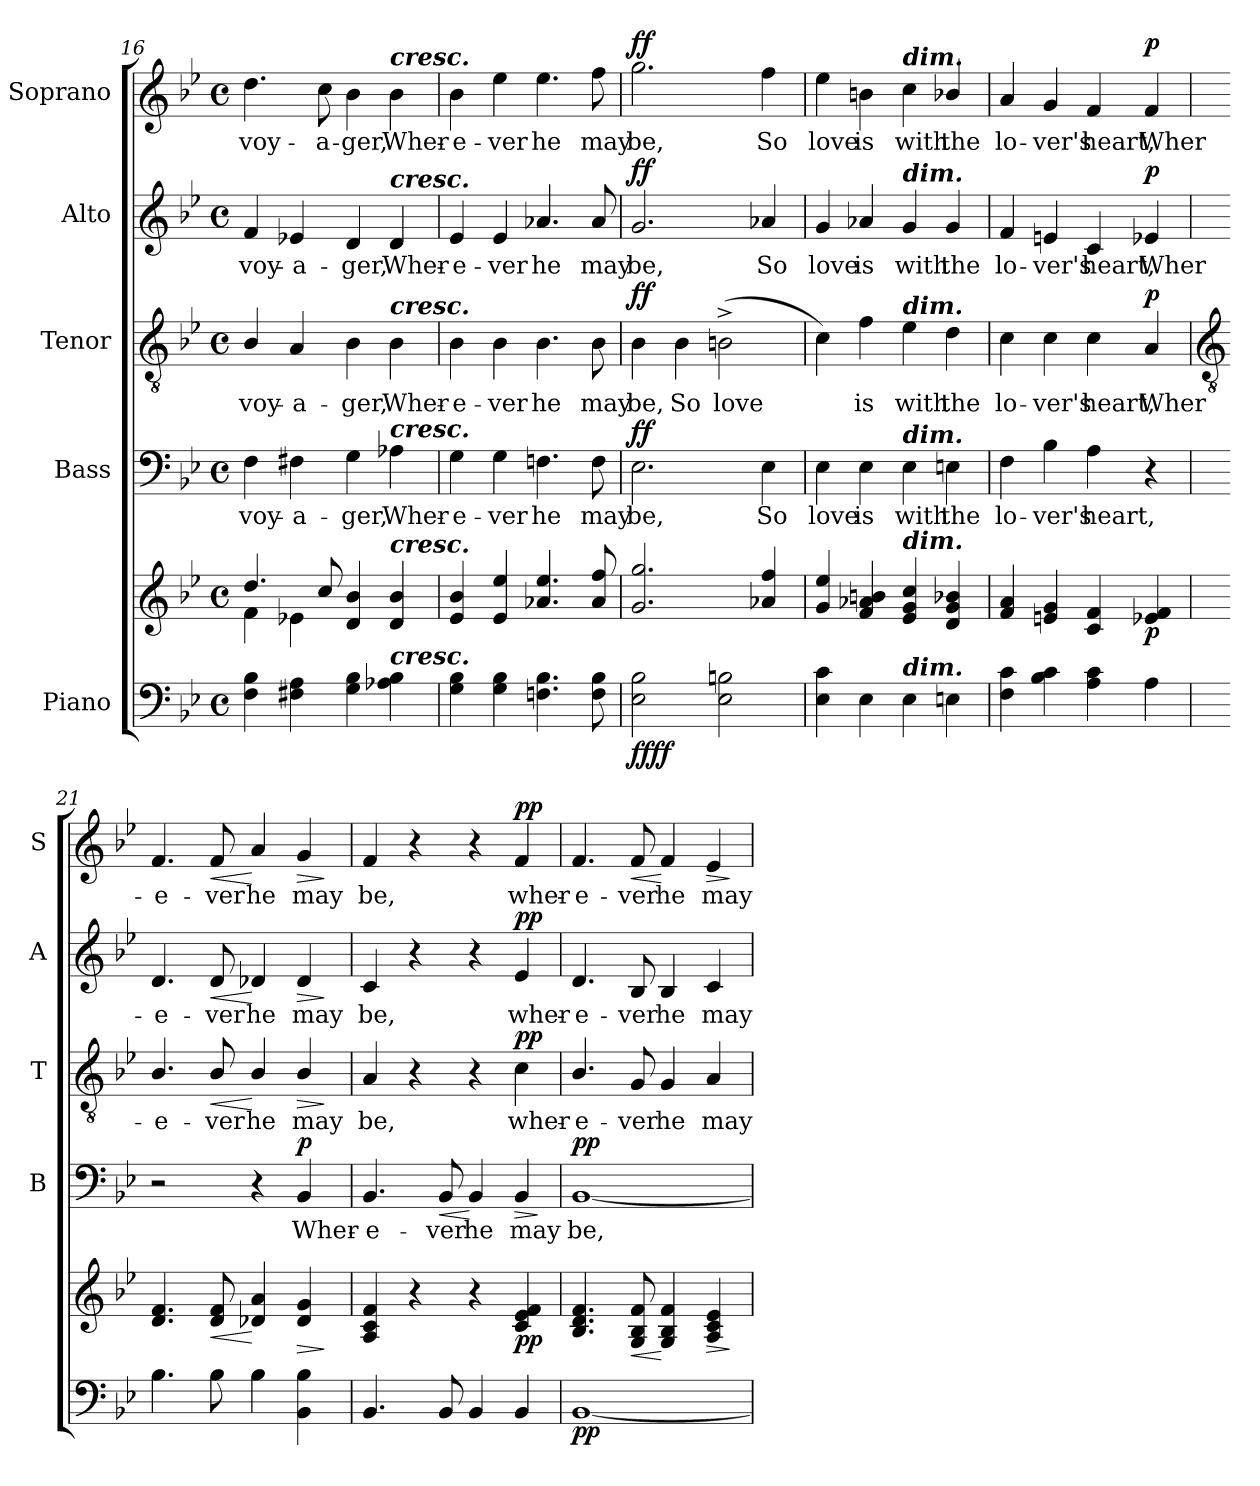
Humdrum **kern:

**kern	**kern	**dynam	**kern	**text	**dynam	**kern	**text	**dynam	**kern	**text	**dynam	**kern	**text	**dynam
*part5	*part5	*part5	*part4	*part4	*part4	*part3	*part3	*part3	*part2	*part2	*part2	*part1	*part1	*part1
*staff6	*staff5	*staff5/6	*staff4	*staff4	*staff4	*staff3	*staff3	*staff3	*staff2	*staff2	*staff2	*staff1	*staff1	*staff1
*I"Piano	*	*	*I"Bass	*	*	*I"Tenor	*	*	*I"Alto	*	*	*I"Soprano	*	*
*	*	*	*I'B	*	*	*I'T	*	*	*I'A	*	*	*I'S	*	*
!!LO:LB:g=z
*clefF4	*clefG2	*	*clefF4	*	*	*clefGv2	*	*	*clefG2	*	*	*clefG2	*	*
*k[b-e-]	*k[b-e-]	*	*k[b-e-]	*	*	*k[b-e-]	*	*	*k[b-e-]	*	*	*k[b-e-]	*	*
*B-:	*B-:	*	*B-:	*	*	*B-:	*	*	*B-:	*	*	*B-:	*	*
*M4/4	*M4/4	*	*M4/4	*	*	*M4/4	*	*	*M4/4	*	*	*M4/4	*	*
*met(c)	*met(c)	*	*met(c)	*	*	*met(c)	*	*	*met(c)	*	*	*met(c)	*	*
=16	=16	=16	=16	=16	=16	=16	=16	=16	=16	=16	=16	=16	=16	=16
*	*^	*	*	*	*	*	*	*	*	*	*	*	*	*
!	!	!	!	!	!LO:LY:b	!	!	!LO:LY:b	!	!	!LO:LY:b	!	!	!LO:LY:b	!
4F 4B-	4.dd/	4f\	.	4F	voy-	.	4B-/	voy-	.	4f	voy-	.	4.dd	voy-	.
!	!	!	!	!	!LO:LY:b	!	!	!LO:LY:b	!	!	!LO:LY:b	!	!	!	!
4F#X 4A	.	4e-X\	.	4F#X	-a-	.	4A	-a-	.	4e-X	-a-	.	.	.	.
!	!	!	!	!	!	!	!	!	!	!	!	!	!	!LO:LY:b	!
.	8cc/	.	.	.	.	.	.	.	.	.	.	.	8cc	-a-	.
!	!	!	!	!	!LO:LY:b	!	!	!LO:LY:b	!	!	!LO:LY:b	!	!	!LO:LY:b	!
4G 4B-	4d 4b-	2ryy	.	4G	-ger,	.	4B-	-ger,	.	4d	-ger,	.	4b-	-ger,	.
!	!	!	!	!	!	!	!	!	!	!	!	!	!LO:TX:a:Bi:t=cresc.	!	!
!	!	!	!	!	!	!	!	!	!	!LO:TX:a:Bi:t=cresc.	!	!	!	!	!
!	!	!	!	!	!	!	!LO:TX:a:Bi:t=cresc.	!	!	!	!	!	!	!	!
!	!	!	!	!LO:TX:a:Bi:t=cresc.	!	!	!	!	!	!	!	!	!	!	!
!	!LO:TX:a:Bi:t=cresc.	!	!	!	!	!	!	!	!	!	!	!	!	!	!
!LO:TX:a:Bi:t=cresc.	!	!	!	!	!	!	!	!	!	!	!	!	!	!	!
!	!	!	!	!	!LO:LY:b	!	!	!LO:LY:b	!	!	!LO:LY:b	!	!	!LO:LY:b	!
4A-X 4B-	4d 4b-	.	.	4A-X	Wher-	.	4B-	Wher-	.	4d	Wher-	.	4b-	Wher-	.
=17	=17	=17	=17	=17	=17	=17	=17	=17	=17	=17	=17	=17	=17	=17	=17
!	!	!	!	!	!LO:LY:b	!	!	!LO:LY:b	!	!	!LO:LY:b	!	!	!LO:LY:b	!
4G 4B-	4e- 4b-	1ryy	.	4G	-e-	.	4B-	-e-	.	4e-	-e-	.	4b-	-e-	.
!	!	!	!	!	!LO:LY:b	!	!	!LO:LY:b	!	!	!LO:LY:b	!	!	!LO:LY:b	!
4G 4B-	4e- 4ee-	.	.	4G	-ver	.	4B-	-ver	.	4e-	-ver	.	4ee-	-ver	.
!	!	!	!	!	!LO:LY:b	!	!	!LO:LY:b	!	!	!LO:LY:b	!	!	!LO:LY:b	!
4.Fn 4.B-	4.a-X 4.ee-	.	.	4.Fn	he	.	4.B-	he	.	4.a-X	he	.	4.ee-	he	.
!	!	!	!	!	!LO:LY:b	!	!	!LO:LY:b	!	!	!LO:LY:b	!	!	!LO:LY:b	!
8F 8B-	8a- 8ff	.	.	8F	may	.	8B-	may	.	8a-	may	.	8ff	may	.
=18	=18	=18	=18	=18	=18	=18	=18	=18	=18	=18	=18	=18	=18	=18	=18
!	!	!	!LO:DY:b=2	!	!LO:LY:b	!	!	!LO:LY:b	!	!	!LO:LY:b	!	!	!LO:LY:b	!
!	!	!	!LO:DY:n=1:b	!	!	!LO:DY:b	!	!	!LO:DY:b	!	!	!LO:DY:b	!	!	!LO:DY:b
2E- 2B-	2.g 2.gg	1ryy	ff ff	2.E-	be,	ff	4B-	be,	ff	2.g	be,	ff	2.gg	be,	ff
!	!	!	!	!	!	!	!	!LO:LY:b	!	!	!	!	!	!	!
.	.	.	.	.	.	.	4B-	So	.	.	.	.	.	.	.
!	!	!	!	!	!	!	!	!LO:LY:b	!	!	!	!	!	!	!
2E- 2Bn	.	.	.	.	.	.	(>2Bn^	love	.	.	.	.	.	.	.
!	!	!	!	!	!LO:LY:b	!	!	!	!	!	!LO:LY:b	!	!	!LO:LY:b	!
.	4a-X 4ff	.	.	4E-	So	.	.	.	.	4a-X	So	.	4ff	So	.
=19	=19	=19	=19	=19	=19	=19	=19	=19	=19	=19	=19	=19	=19	=19	=19
!	!	!	!	!	!LO:LY:b	!	!	!	!	!	!LO:LY:b	!	!	!LO:LY:b	!
4E- 4c	4g 4ee-	1ryy	.	4E-	love	.	4c)	.	.	4g	love	.	4ee-	love	.
!	!	!	!	!	!LO:LY:b	!	!	!LO:LY:b	!	!	!LO:LY:b	!	!	!LO:LY:b	!
4E-	4f 4a-X 4bn	.	.	4E-	is	.	4f	is	.	4a-X	is	.	4bn	is	.
!	!	!	!	!	!	!	!	!	!	!	!	!	!LO:TX:a:Bi:t=dim.	!	!
!	!	!	!	!	!	!	!	!	!	!LO:TX:a:Bi:t=dim.	!	!	!	!	!
!	!	!	!	!	!	!	!LO:TX:a:Bi:t=dim.	!	!	!	!	!	!	!	!
!	!	!	!	!LO:TX:a:Bi:t=dim.	!	!	!	!	!	!	!	!	!	!	!
!	!LO:TX:a:Bi:t=dim.	!	!	!	!	!	!	!	!	!	!	!	!	!	!
!LO:TX:a:Bi:t=dim.	!	!	!	!	!	!	!	!	!	!	!	!	!	!	!
!	!	!	!	!	!LO:LY:b	!	!	!LO:LY:b	!	!	!LO:LY:b	!	!	!LO:LY:b	!
4E-	4e- 4g 4cc	.	.	4E-	with	.	4e-	with	.	4g	with	.	4cc	with	.
!	!	!	!	!	!LO:LY:b	!	!	!LO:LY:b	!	!	!LO:LY:b	!	!	!LO:LY:b	!
4En	4d/ 4g/ 4b-X/	.	.	4En	the	.	4d	the	.	4g	the	.	4b-X/	the	.
=20	=20	=20	=20	=20	=20	=20	=20	=20	=20	=20	=20	=20	=20	=20	=20
!	!	!	!	!	!LO:LY:b	!	!	!LO:LY:b	!	!	!LO:LY:b	!	!	!LO:LY:b	!
4F 4c	4f 4a	1ryy	.	4F	lo-	.	4c	lo-	.	4f	lo-	.	4a	lo-	.
!	!	!	!	!	!LO:LY:b	!	!	!LO:LY:b	!	!	!LO:LY:b	!	!	!LO:LY:b	!
4B- 4c	4en 4g	.	.	4B-	-ver's	.	4c	-ver's	.	4en	-ver's	.	4g	-ver's	.
!	!	!	!	!	!LO:LY:b	!	!	!LO:LY:b	!	!	!LO:LY:b	!	!	!LO:LY:b	!
4A 4c	4c 4f	.	.	4A	heart,	.	4c	heart,	.	4c	heart,	.	4f	heart,	.
!	!	!	!LO:DY:b	!	!	!	!	!LO:LY:b	!LO:DY:b	!	!LO:LY:b	!LO:DY:b	!	!LO:LY:b	!LO:DY:b
4A	4e-X 4f	.	p	4r	.	.	4A	Wher-	p	4e-X	Wher-	p	4f	Wher-	p
*	*v	*v	*	*	*	*	*	*	*	*	*	*	*	*	*
!!LO:LB:g=z
=21	=21	=21	=21	=21	=21	=21	=21	=21	=21	=21	=21	=21	=21	=21
*	*	*	*	*	*	*clefGv2	*	*	*	*	*	*	*	*
!	!	!	!	!	!	!	!LO:LY:b	!	!	!LO:LY:b	!	!	!LO:LY:b	!
4.B-	4.d 4.f	.	2r	.	.	4.B-/	-e-	.	4.d	-e-	.	4.f	-e-	.
!	!	!LO:HP:b	!	!	!	!	!LO:LY:b	!LO:HP:b	!	!LO:LY:b	!LO:HP:b	!	!LO:LY:b	!LO:HP:b
8B-	8d 8f	<	.	.	.	8B-/	-ver	<	8d	-ver	<	8f	-ver	<
!	!	!	!	!	!	!	!LO:LY:b	!	!	!LO:LY:b	!	!	!LO:LY:b	!
4B-	4d-X 4a	[	4r	.	.	4B-/	he	[	4d-X	he	[	4a	he	[
!	!	!LO:HP:b	!	!LO:LY:b	!LO:DY:b	!	!LO:LY:b	!LO:HP:b	!	!LO:LY:b	!LO:HP:b	!	!LO:LY:b	!LO:HP:b
4BB- 4B-	4d- 4g	>	4BB-	Wher-	p	4B-/	may	>	4d-	may	>	4g	may	>
.	.	]	.	.	.	.	.	]	.	.	]	.	.	]
=22	=22	=22	=22	=22	=22	=22	=22	=22	=22	=22	=22	=22	=22	=22
!	!	!	!	!LO:LY:b	!	!	!LO:LY:b	!	!	!LO:LY:b	!	!	!LO:LY:b	!
4.BB-	4A 4c 4f	.	4.BB-	-e-	.	4A	be,	.	4c	be,	.	4f	be,	.
.	4r	.	.	.	.	4r	.	.	4r	.	.	4r	.	.
!	!	!	!	!LO:LY:b	!LO:HP:b	!	!	!	!	!	!	!	!	!
8BB-	.	.	8BB-	-ver	<	.	.	.	.	.	.	.	.	.
!	!	!	!	!LO:LY:b	!	!	!	!	!	!	!	!	!	!
4BB-	4r	.	4BB-	he	[	4r	.	.	4r	.	.	4r	.	.
!	!	!LO:DY:b	!	!LO:LY:b	!LO:HP:b	!	!LO:LY:b	!LO:DY:b	!	!LO:LY:b	!LO:DY:b	!	!LO:LY:b	!LO:DY:b
4BB-	4c 4e- 4f	pp	4BB-	may	>	4c	wher-	pp	4e-	wher-	pp	4f	wher-	pp
.	.	.	.	.	]	.	.	.	.	.	.	.	.	.
=23	=23	=23	=23	=23	=23	=23	=23	=23	=23	=23	=23	=23	=23	=23
!	!	!LO:DY:b=2	!	!LO:LY:b	!LO:DY:b	!	!LO:LY:b	!	!	!LO:LY:b	!	!	!LO:LY:b	!
[1BB-	4.B- 4.d 4.f	pp	[1BB-	be,	pp	4.B-/	-e-	.	4.d	-e-	.	4.f	-e-	.
!	!	!LO:HP:b	!	!	!	!	!LO:LY:b	!	!	!LO:LY:b	!	!	!LO:LY:b	!LO:HP:b
.	8G 8B- 8f	<	.	.	.	8G	-ver	.	8B-	-ver	.	8f	-ver	<
!	!	!	!	!	!	!	!LO:LY:b	!	!	!LO:LY:b	!	!	!LO:LY:b	!
.	4G 4B- 4f	[	.	.	.	4G	he	.	4B-	he	.	4f	he	[
!	!	!LO:HP:b	!	!	!	!	!LO:LY:b	!	!	!LO:LY:b	!	!	!LO:LY:b	!LO:HP:b
.	4A 4c 4e-	>	.	.	.	4A	may	.	4c	may	.	4e-	may	>
.	.	]	.	.	.	.	.	.	.	.	.	.	.	]
=	=	=	=	=	=	=	=	=	=	=	=	=	=	=
*-	*-	*-	*-	*-	*-	*-	*-	*-	*-	*-	*-	*-	*-	*-
